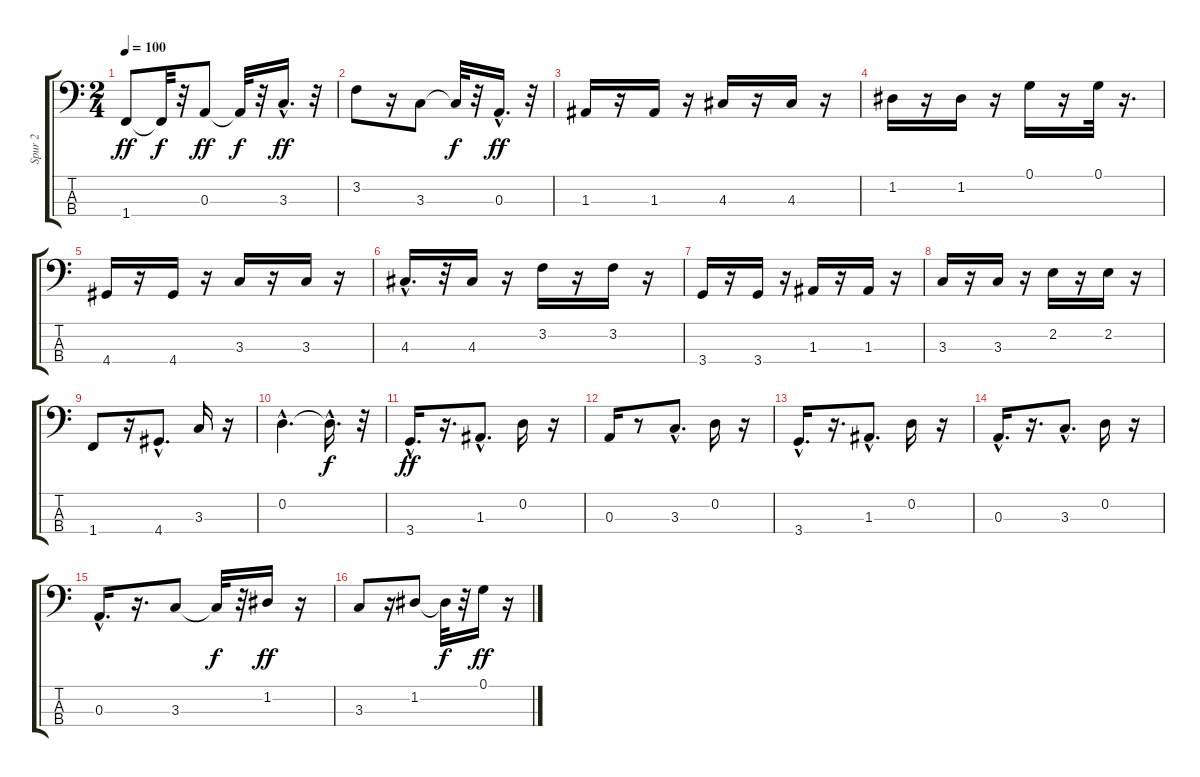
\track ("Spur 2" "Spur 2") {instrument electricguitarjazz}
\staff {score tabs}
\tuning (G2 D2 A1 E1) {hide}
\ts (2 4)
\tempo 100
\clef f4
\ks c
1.4.8{dy ff} 1.4{t}.32{dy f} r.32 0.3.8{dy ff} 0.3{t}.32{dy f} r.32 3.3{hac}.16{d dy ff} r.32 |
3.2.8 r.16 3.3.8 3.3{t}.32{dy f} r.32 0.3{hac}.16{d dy ff} r.32 |
1.3.16{volume 13} r.16 1.3.16 r.16 4.3.16 r.16 4.3.16 r.16 |
1.2.16 r.16 1.2.16 r.16 0.1.16 r.16 0.1.32 r.16{d} |
4.4.16 r.16 4.4.16 r.16 3.3.16 r.16 3.3.16 r.16 |
4.3{hac}.16{d} r.32 4.3.16 r.16 3.2.16 r.16 3.2.16 r.16 |
3.4.16 r.16 3.4.16 r.16 1.3.16 r.16 1.3.16 r.16 |
3.3.16 r.16 3.3.16 r.16 2.2.16 r.16 2.2.16 r.16 |
1.4.8{volume 13} r.16 4.4{hac}.8{d} 3.3.16 r.16 |
0.2{hac}.4{d volume 13} 0.2{hac t}.16{d dy f} r.32 |
3.4{hac}.16{d dy ff volume 13} r.16{d} 1.3{hac}.8{d} 0.2.16 r.16 |
0.3.16 r.8 3.3{hac}.8{d} 0.2.16 r.16 |
3.4{hac}.16{d} r.16{d} 1.3{hac}.8{d} 0.2.16 r.16 |
0.3{hac}.16{d} r.16{d} 3.3{hac}.8{d} 0.2.16 r.16 |
0.3{hac}.16{d} r.16{d} 3.3.8 3.3{t}.32{dy f} r.32 1.2.16{dy ff} r.16 |
3.3.8 r.16 1.2.8 1.2{t}.32{dy f} r.32 0.1.16{dy ff} r.16
